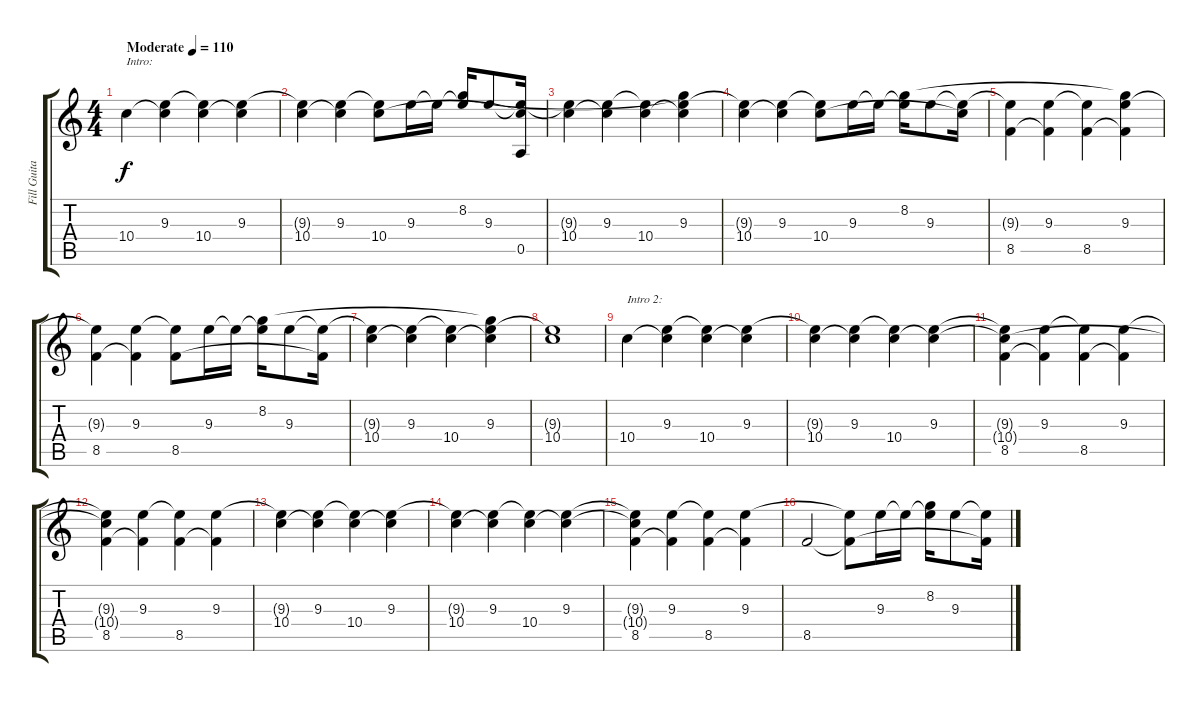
\track ("Fill Guitar" "Fill Guita") {instrument electricguitarclean}
\staff {score tabs}
\tuning (E4 B3 G3 D3 A2 E2) {hide}
\ts (4 4)
\tempo (110 "Moderate")
\clef g2
\ks c
10.4.4{txt "Intro:" dy f instrument electricguitarclean} (9.3 10.4{t}).4 (9.3{t} 10.4).4 (9.3 10.4{t}).4 |
(9.3{t} 10.4).4 (9.3 10.4{t}).4 (9.3{t} 10.4).8 9.3.16 9.3{t}.16 (8.2 9.3{t}).16 9.3.8 (9.3{t} 10.4{t} 0.5).16 |
(9.3{t} 10.4).4 (9.3 10.4{t}).4 (9.3{t} 10.4).4 (8.2{t} 9.3 10.4{t}).4 |
(9.3{t} 10.4).4 (9.3 10.4{t}).4 (9.3{t} 10.4).8 9.3.16 9.3{t}.16 (8.2 9.3{t}).16 9.3.8 (9.3{t} 10.4{t}).16 |
(9.3{t} 8.5).4 (9.3 8.5{t}).4 (9.3{t} 8.5).4 (8.2{t} 9.3 8.5{t}).4 |
(9.3{t} 8.5).4 (9.3 8.5{t}).4 (9.3{t} 8.5).8 9.3.16 9.3{t}.16 (8.2 9.3{t}).16 9.3.8 (9.3{t} 8.5{t}).16 |
(9.3{t} 10.4).4 (9.3 10.4{t}).4 (9.3{t} 10.4).4 (8.2{t} 9.3 10.4{t}).4 |
(9.3{t} 10.4).1 |
10.4.4{txt "Intro 2:"} (9.3 10.4{t}).4 (9.3{t} 10.4).4 (9.3 10.4{t}).4 |
(9.3{t} 10.4).4 (9.3 10.4{t}).4 (9.3{t} 10.4).4 (9.3 10.4{t}).4 |
(9.3{t} 10.4{t} 8.5).4 (9.3 8.5{t}).4 (9.3{t} 8.5).4 (9.3 8.5{t}).4 |
(9.3{t} 10.4{t} 8.5).4 (9.3 8.5{t}).4 (9.3{t} 8.5).4 (9.3 8.5{t}).4 |
(9.3{t} 10.4).4 (9.3 10.4{t}).4 (9.3{t} 10.4).4 (9.3 10.4{t}).4 |
(9.3{t} 10.4).4 (9.3 10.4{t}).4 (9.3{t} 10.4).4 (9.3 10.4{t}).4 |
(9.3{t} 10.4{t} 8.5).4 (9.3 8.5{t}).4 (9.3{t} 8.5).4 (9.3 8.5{t}).4 |
8.5.2 (9.3{t} 8.5{t}).8 9.3.16 9.3{t}.16 (8.2 9.3{t}).16 9.3.8 (9.3{t} 8.5{t}).16
